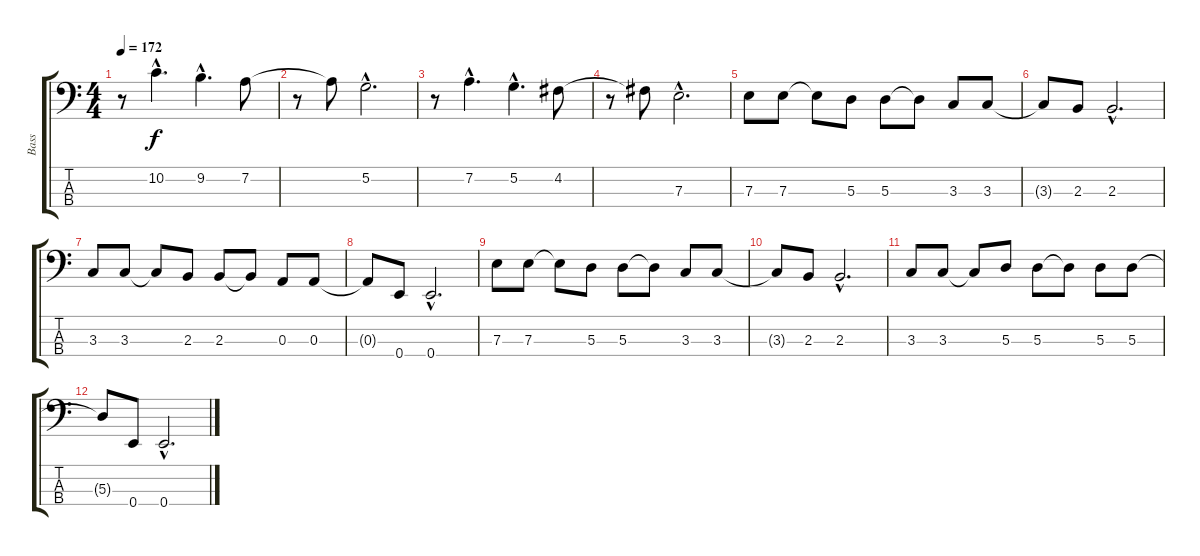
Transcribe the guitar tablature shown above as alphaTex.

\track ("Bass" "Bass") {instrument electricbasspick}
\staff {score tabs}
\tuning (G2 D2 A1 E1) {hide}
\ts (4 4)
\tempo 172
\clef f4
\ks c
r.8{dy f} 10.2{hac}.4{d} 9.2{hac}.4{d} 7.2.8 |
r.8 7.2{t}.8 5.2{hac}.2{d} |
r.8 7.2{hac}.4{d} 5.2{hac}.4{d} 4.2.8 |
r.8 4.2{t}.8 7.3{hac}.2{d} |
7.3.8 7.3.8 7.3{t}.8 5.3.8 5.3.8 5.3{t}.8 3.3.8 3.3.8 |
3.3{t}.8 2.3.8 2.3{hac}.2{d} |
3.3.8 3.3.8 3.3{t}.8 2.3.8 2.3.8 2.3{t}.8 0.3.8 0.3.8 |
0.3{t}.8 0.4.8 0.4{hac}.2{d} |
7.3.8 7.3.8 7.3{t}.8 5.3.8 5.3.8 5.3{t}.8 3.3.8 3.3.8 |
3.3{t}.8 2.3.8 2.3{hac}.2{d} |
3.3.8 3.3.8 3.3{t}.8 5.3.8 5.3.8 5.3{t}.8 5.3.8 5.3.8 |
5.3{t}.8 0.4.8 0.4{hac}.2{d}
